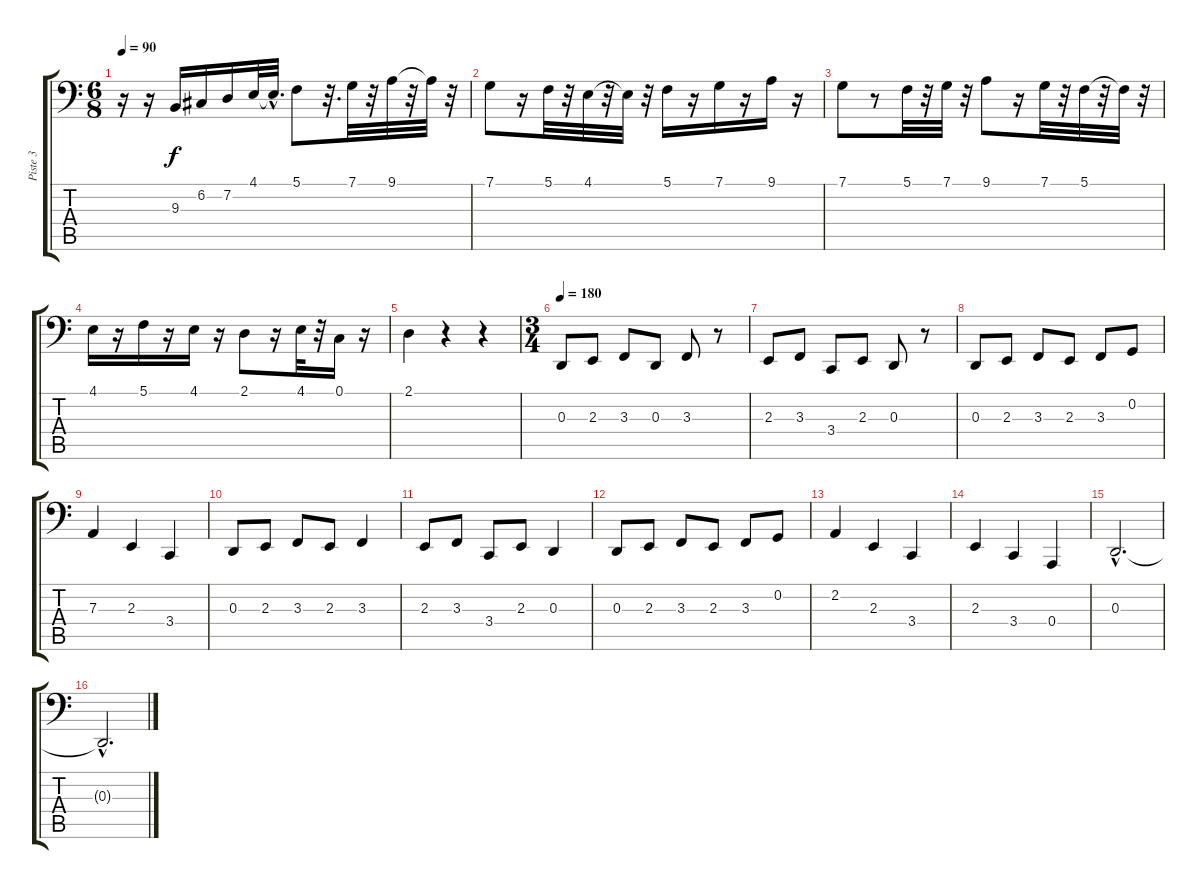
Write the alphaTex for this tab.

\track ("Piste 3" "Piste 3") {instrument violin}
\staff {score tabs}
\tuning (C3 G2 D2 A1 E1 B0) {hide}
\ts (6 8)
\tempo 90
\clef f4
\ks c
r.16{dy f} r.16 9.3.16 6.2.16 7.2.16 4.1.32 4.1{hac t}.32{d} 5.1.8 r.32{d} 7.1.32 r.32 9.1.32 r.32 9.1{t}.32 r.32 |
7.1.8 r.16 5.1.32 r.32 4.1.32 r.32 4.1{t}.32 r.32 5.1.16 r.16 7.1.16 r.16 9.1.16 r.16 |
7.1.8 r.8 5.1.32 r.32 7.1.32 r.32 9.1.8 r.16 7.1.32 r.32 5.1.32 r.32 5.1{t}.32 r.32 |
4.1.16 r.16 5.1.16 r.16 4.1.16 r.16 2.1.8 r.16 4.1.32 r.32 0.1.16 r.16 |
2.1.4 r.4 r.4 |
\ts (3 4)
\tempo 180
0.3.8{volume 13} 2.3.8 3.3.8 0.3.8 3.3.8 r.8 |
2.3.8 3.3.8 3.4.8 2.3.8 0.3.8 r.8 |
0.3.8 2.3.8 3.3.8 2.3.8 3.3.8 0.2.8 |
7.3.4 2.3.4 3.4.4 |
0.3.8 2.3.8 3.3.8 2.3.8 3.3.4 |
2.3.8 3.3.8 3.4.8 2.3.8 0.3.4 |
0.3.8 2.3.8 3.3.8 2.3.8 3.3.8 0.2.8 |
2.2.4 2.3.4 3.4.4 |
2.3.4 3.4.4 0.4.4 |
0.3{hac}.2{d} |
0.3{hac t}.2{d}
